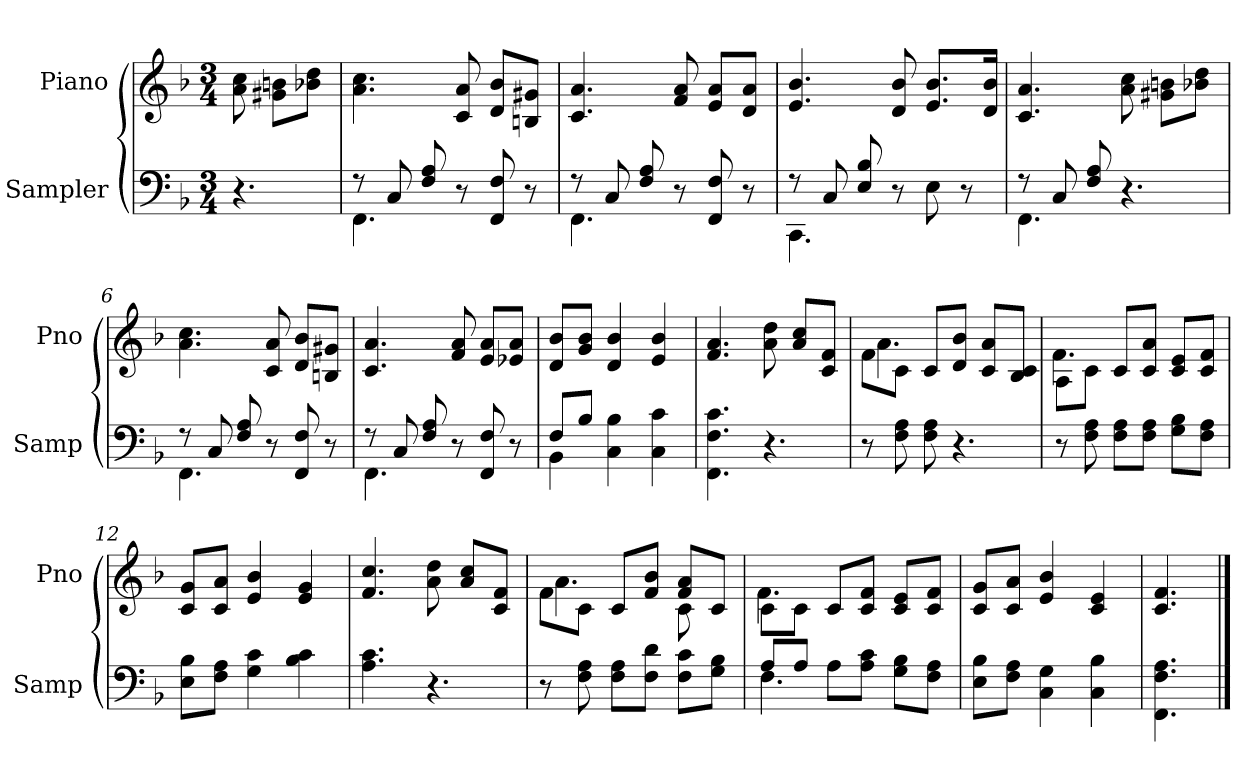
**kern	**kern
*part2	*part1
*staff2	*staff1
*I"Sampler	*I"Piano
*I'Samp	*I'Pno
*clefF4	*clefG2
*k[b-]	*k[b-]
*F:	*F:
*M3/4	*M3/4
=1	=1
4.r	8a 8cc
.	8g#X\ 8bn\L
.	8b-X\ 8dd\J
=2	=2
*^	*
8r	4.FF	4.a 4.cc
8C/	.	.
8F/ 8A/	.	.
8r	4.ryy	8c 8a
8FF/ 8F/	.	8d/ 8b-/L
8r	.	8Bn/ 8g#X/J
=3	=3	=3
8r	4.FF	4.c 4.a
8C/	.	.
8F/ 8A/	.	.
8r	4.ryy	8f 8a
8FF 8F	.	8e/ 8a/L
8r	.	8d/ 8a/J
=4	=4	=4
8r	4.CC	4.e 4.b-
8C/	.	.
8E/ 8B-/	.	.
8r	4.ryy	8d 8b-
8E	.	8.e/ 8.b-/L
8r	.	.
.	.	16d/ 16b-/Jk
=5	=5	=5
8r	4.FF	4.c 4.a
8C/	.	.
8F/ 8A/	.	.
4.r	4.ryy	8a 8cc
.	.	8g#X\ 8bn\L
.	.	8b-X\ 8dd\J
=6	=6	=6
8r	4.FF	4.a 4.cc
8C/	.	.
8F/ 8A/	.	.
8r	4.ryy	8c 8a
8FF 8F	.	8d/ 8b-/L
8r	.	8Bn/ 8g#X/J
=7	=7	=7
8r	4.FF	4.c 4.a
8C/	.	.
8F/ 8A/	.	.
8r	4.ryy	8f 8a
8FF 8F	.	8e/ 8a/L
8r	.	8e-X/ 8a/J
=8	=8	=8
8F/L	4BB-	8d/ 8b-/L
8B-/J	.	8g/ 8b-/J
4C 4B-	2ryy	4d 4b-
4C 4c	.	4e 4b-
*v	*v	*
=9	=9
4.FF 4.F 4.c	4.f 4.a
4.r	8a 8dd
.	8a/ 8cc/L
.	8c/ 8f/J
=10	=10
*	*^
8r	8f\L	4.a
8F 8A	8c\J	.
8F 8A	8c/L	.
4.r	8d/ 8b-/J	4.ryy
.	8c/ 8a/L	.
.	8B-/ 8c/J	.
=11	=11	=11
8r	8A\L	4.f
8F 8A	8c\J	.
8F\ 8A\L	8c/L	.
8F\ 8A\J	8c/ 8a/J	4.ryy
8G\ 8B-\L	8c/ 8e/L	.
8F\ 8A\J	8c/ 8f/J	.
*	*v	*v
=12	=12
8E\ 8B-\L	8c/ 8g/L
8F\ 8A\J	8c/ 8a/J
4G 4c	4e 4b-
4B- 4c	4e 4g
=13	=13
4.A 4.c	4.f 4.cc
4.r	8a 8dd
.	8a/ 8cc/L
.	8c/ 8f/J
=14	=14
*	*^
8r	8f\L	4.a
8F 8A	8c\J	.
8F\ 8A\L	8c/L	.
8F\ 8d\J	8f/ 8b-/J	8ryy
8F\ 8c\L	8f/ 8a/L	8c
8G\ 8B-\J	8c/J	8ryy
=15	=15	=15
*^	*	*
8A/L	4.F	8c\L	4.f
8A/J	.	8c\J	.
8A\L	.	8c/L	.
8A\ 8c\J	4.ryy	8c/ 8f/J	4.ryy
8G\ 8B-\L	.	8c/ 8e/L	.
8F\ 8A\J	.	8c/ 8f/J	.
*v	*v	*	*
*	*v	*v
=16	=16
8E\ 8B-\L	8c/ 8g/L
8F\ 8A\J	8c/ 8a/J
4C 4G	4e 4b-
4C 4B-	4c 4e
=17	=17
4.FF\ 4.F\ 4.A\	4.c 4.f
==	==
*-	*-
